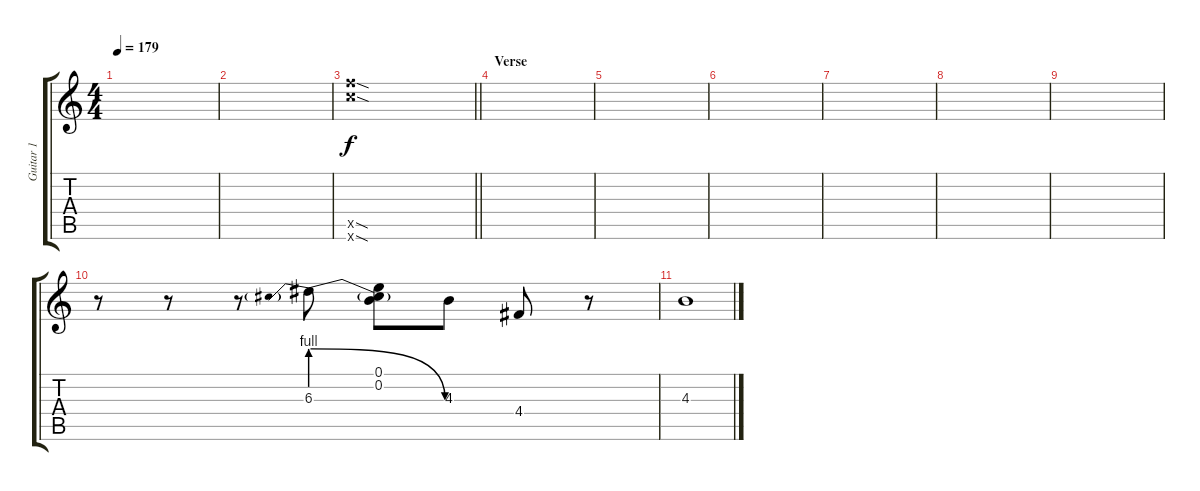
\track ("Guitar 1" "Guitar 1") {instrument overdrivenguitar}
\staff {score tabs}
\tuning (E4 B3 G3 D3 A2 E2) {hide}
\ts (4 4)
\tempo 179
\clef g2
\ks c
|
|
\barLineRight lightlight
(20.5{sod x} 20.6{sod x}).1 |
\section ("" "Verse")
|
|
|
|
|
|
r.8 r.8 r.8 6.3{be (prebendrelease 0 4 60 0)}.8 (0.1 0.2 6.3{t}).8 4.3.8 4.4.8 r.8 |
4.3.1
